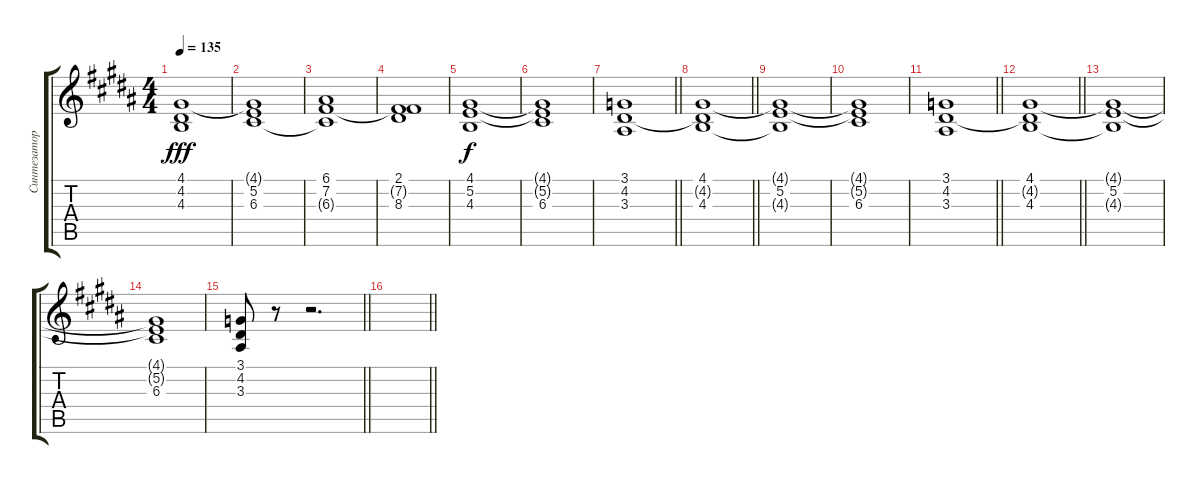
\track ("Синтезатор" "Синтезатор") {instrument reversecymbal}
\staff {score tabs}
\tuning (E4 B3 G3 D3 A2 E2) {hide}
\ts (4 4)
\tempo 135
\clef g2
\ks g#minor
(4.1 4.2{t} 4.3).1{dy fff volume 5 instrument pad2warm} |
(4.1{t} 5.2 6.3).1 |
(6.1 7.2 6.3{t}).1 |
(2.1 7.2{t} 8.3).1 |
(4.1 5.2 4.3).1{dy f} |
(4.1{t} 5.2{t} 6.3).1 |
\barLineRight lightlight
(3.1 4.2 3.3).1 |
\barLineRight lightlight
(4.1 4.2{t} 4.3).1 |
\section ("" "")
(4.1{t} 5.2 4.3{t}).1 |
(4.1{t} 5.2{t} 6.3).1 |
\barLineRight lightlight
(3.1 4.2 3.3).1 |
\barLineRight lightlight
(4.1 4.2{t} 4.3).1 |
(4.1{t} 5.2 4.3{t}).1 |
(4.1{t} 5.2{t} 6.3).1 |
\barLineRight lightlight
(3.1 4.2 3.3).8 r.8 r.2{d} |
\barLineRight lightlight
